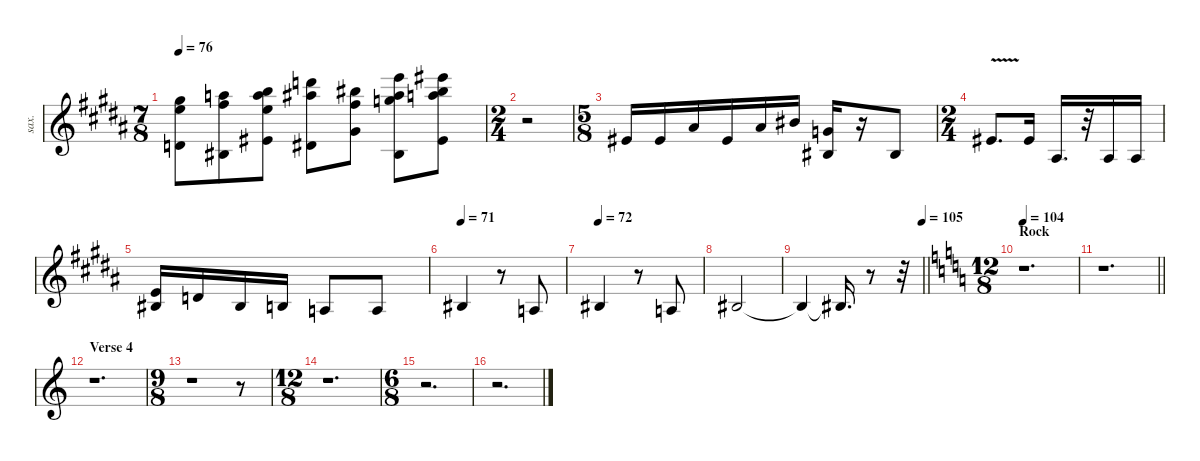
\defaultSystemsLayout 4
\hideDynamics
\bracketExtendMode nobrackets
\otherSystemsTrackNameOrientation horizontal
\track ("Vox 5" "sax.") {instrument tenorsax}
\staff {score}
\tuning (E4 B3 G3 D3 A2 E2)
\displaytranspose 14
\ts (7 8)
\beaming (8 3 2 2)
\tempo 76
\clef g2
\ks b
(7.2{acc #} 7.3{acc forcenatural} 8.6{acc forcenatural}).8{dy f beam Down} (8.2{acc forcenatural} 9.3{acc #} 6.6{acc #}).8{beam Down} (5.1{acc forcenatural} 8.2{acc forcenatural} 7.3{acc forcenatural} 6.5{acc #}).8{beam Down} (8.1{acc forcenatural} 9.2{acc #} 9.6{acc #}).8{beam Down} (11.2{acc #} 9.3{acc #} 9.5{acc #}).8{beam Down} (10.1{acc forcenatural} 9.2{acc #} 10.3{acc forcenatural} 6.6{acc #}).8{beam Down} (11.1{acc #} 11.2{acc #} 12.3{acc forcenatural} 11.6{acc #}).8{beam Down} |
\ts (2 4)
\beaming (8 2 2)
r.2{beam Down} |
\ts (5 8)
\beaming (8 3 2)
6.5{acc #}.16{beam Up} 6.5{acc #}.16{beam Up} 6.4{acc #}.16{beam Up} 6.5{acc #}.16{beam Up} 6.4{acc #}.16{beam Up} 8.4{acc #}.16{beam Up} (8.5{acc forcenatural} 6.6{acc #}).16{beam Up} r.16{beam Up} 6.6{acc #}.8{beam Up} |
\ts (2 4)
\beaming (8 2 2)
6.5{v acc #}.8{d beam Up} 6.5{acc #}.16{beam Up} 4.6{acc #}.16{d beam Up} r.32{beam Up} 4.6{acc #}.16{beam Up} 4.6{acc #}.16{beam Up} |
(5.5{acc forcenatural} 6.6{acc #}).16{beam Up} 8.6{acc forcenatural}.16{beam Up} 6.6{acc #}.16{beam Up} 5.6{acc forcenatural}.16{beam Up} 3.6{acc forcenatural}.8{beam Up} 3.6{acc forcenatural}.8{beam Up} |
\tempo 71
6.6{acc #}.4{beam Up} r.8{beam Up} 3.6{acc forcenatural}.8{beam Up} |
\tempo 72
6.6{acc #}.4{beam Up} r.8{beam Up} 3.6{acc forcenatural}.8{beam Up} |
6.6{acc #}.2{beam Up} |
\tempo (105 1)
\barLineRight lightlight
6.6{t acc #}.4{beam Up} 6.6{t acc #}.16{d beam Up} r.8{beam Up} r.32{beam Up} |
\ts (12 8)
\beaming (8 3 3 3 3)
\section ("" "Rock")
\tempo 104
\ks c
r.1{d beam Down} |
\barLineRight lightlight
r.1{d beam Down} |
\section ("" "Verse 4")
r.1{d beam Down} |
\ts (9 8)
\beaming (8 3 3 3)
r.1{beam Down} r.8{beam Down} |
\ts (12 8)
\beaming (8 3 3 3 3)
r.1{d beam Down} |
\ts (6 8)
\beaming (8 3 3)
r.2{d beam Down} |
r.2{d beam Down}
